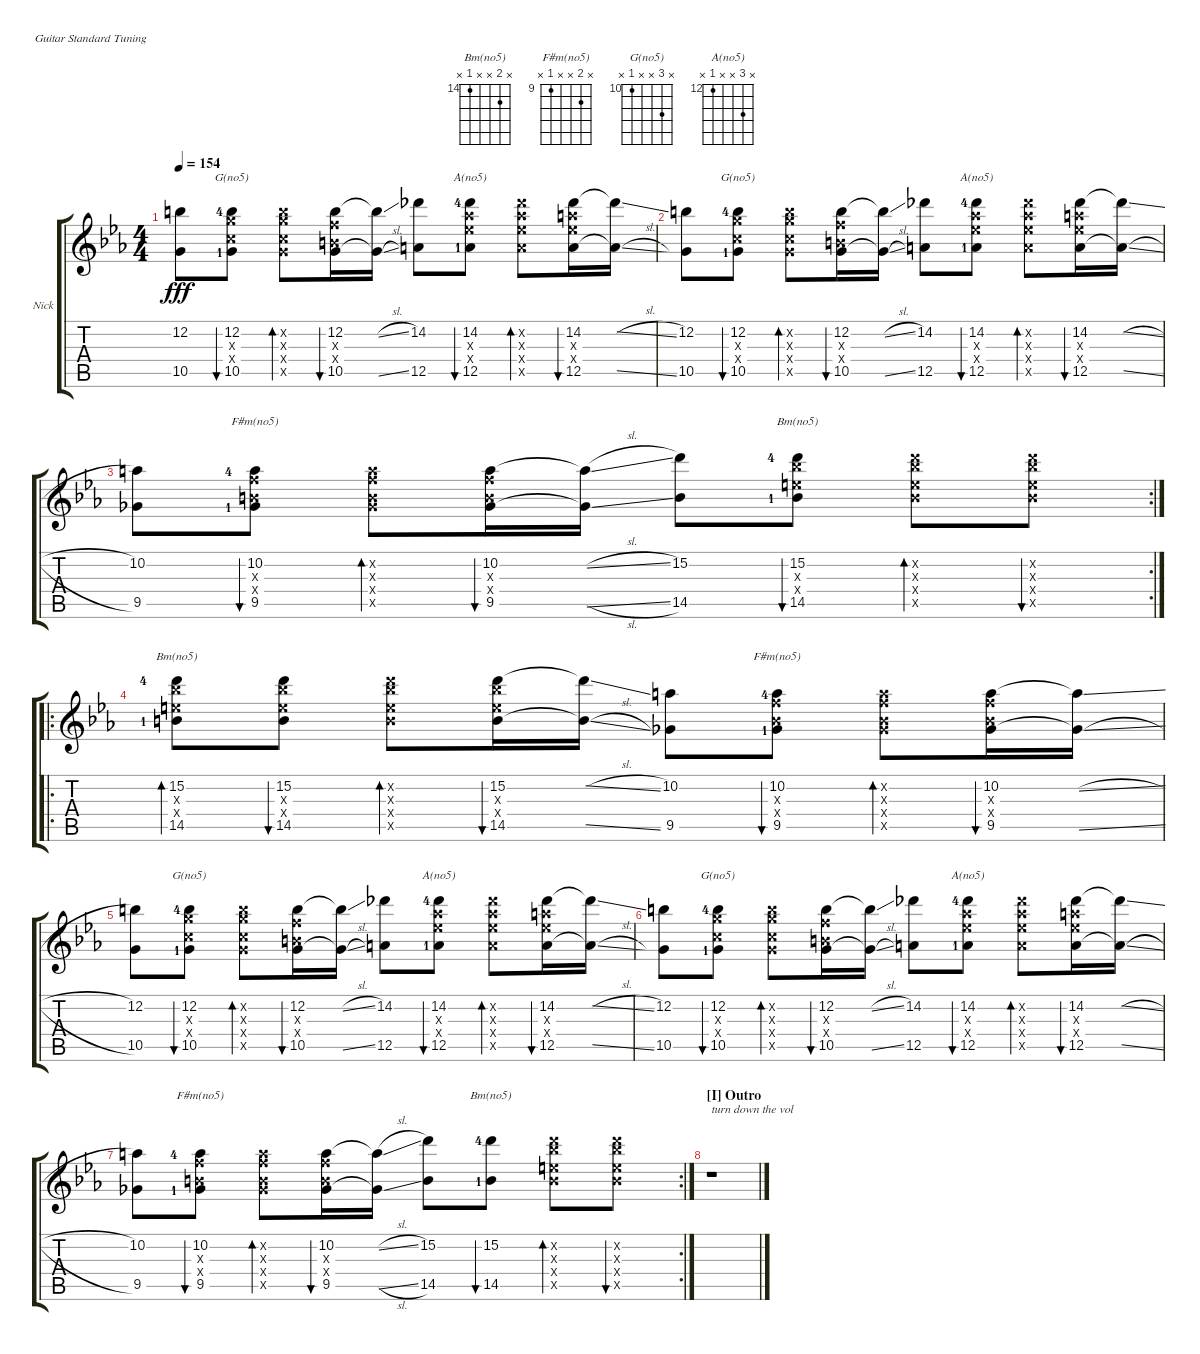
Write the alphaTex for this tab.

\defaultSystemsLayout 4
\bracketExtendMode groupsimilarinstruments
\firstSystemTrackNameOrientation horizontal
\otherSystemsTrackNameOrientation horizontal
\track ("Lead Guitar" "Nick") {instrument distortionguitar}
\staff {score tabs}
\tuning (E4 B3 G3 D3 A2 E2)
\chord ("Bm(no5)" x 15 x x 14 x) {firstfret 14}
\chord ("F#m(no5)" x 10 x x 9 x) {firstfret 9}
\chord ("G(no5)" x 12 x x 10 x) {firstfret 10}
\chord ("A(no5)" x 14 x x 12 x) {firstfret 12}
\ts (4 4)
\tempo 154
\clef g2
\ks eb
(12.2 10.5).8{dy fff} (12.2{lf 5} 10.5{lf 2} 10.4{x} 12.3{x}).8{bu 65 ch "G(no5)"} (12.2{x} 10.5{x} 12.3{x} 10.4{x}).8{bd 53} (12.2 10.5 10.3{x} 9.4{x}).16{bu 34} (12.2{sl t} 10.5{sl t}).16 (14.2 12.5).8 (14.2{lf 5} 13.3{x} 13.4{x} 12.5{lf 2}).8{bu 41 ch "A(no5)"} (14.2{x} 13.3{x} 13.4{x} 12.5{x}).8{bd 48} (14.2 12.5 14.3{x} 13.4{x}).16{bu 49} (14.2{sl t} 12.5{sl t}).16 |
(12.2 10.5).8 (12.2{lf 5} 10.5{lf 2} 10.4{x} 12.3{x}).8{bu 48 ch "G(no5)"} (12.2{x} 10.5{x} 12.3{x} 10.4{x}).8{bd 42} (12.2 10.5 10.3{x} 9.4{x}).16{bu 35} (12.2{sl t} 10.5{sl t}).16 (14.2 12.5).8 (14.2{lf 5} 13.3{x} 13.4{x} 12.5{lf 2}).8{bu 51 ch "A(no5)"} (14.2{x} 13.3{x} 13.4{x} 12.5{x}).8{bd 44} (14.2 12.5 14.3{x} 13.4{x}).16{bu 44} (14.2{sl t} 12.5{sl t}).16 |
\rc 2
(9.5 10.2).8 (9.5{lf 2} 10.2{lf 5} 10.3{x} 9.4{x}).8{bu 45 ch "F#m(no5)"} (9.5{x} 10.2{x} 10.3{x} 9.4{x}).8{bd 40} (9.5 10.2 10.3{x} 9.4{x}).16{bu 41} (9.5{sl t} 10.2{sl t}).16 (15.2 14.5).8 (15.2{lf 5} 14.5{lf 2} 14.4{x} 15.3{x}).8{bu 39 ch "Bm(no5)"} (15.2{x} 14.5{x} 14.4{x} 15.3{x}).8{bd 44} (15.2{x} 14.5{x} 14.4{x} 15.3{x}).8{bu 34} |
\ro
(15.2{lf 5} 14.5{lf 2} 15.3{x} 14.4{x}).8{bd 55 ch "Bm(no5)"} (15.2 14.5 15.3{x} 14.4{x}).8{bu 40} (15.2{x} 14.5{x} 15.3{x} 14.4{x}).8{bd 37} (15.2 14.5 15.3{x} 14.4{x}).16{bu 44} (15.2{sl t} 14.5{sl t}).16 (10.2 9.5).8 (10.2{lf 5} 9.5{lf 2} 10.3{x} 9.4{x}).8{bu 51 ch "F#m(no5)"} (10.2{x} 9.5{x} 10.3{x} 9.4{x}).8{bd 48} (10.2 9.5 10.3{x} 9.4{x}).16{bu 47} (10.2{sl t} 9.5{sl t}).16 |
(12.2 10.5).8 (12.2{lf 5} 10.5{lf 2} 10.4{x} 12.3{x}).8{bu 65 ch "G(no5)"} (12.2{x} 10.5{x} 12.3{x} 10.4{x}).8{bd 53} (12.2 10.5 10.3{x} 9.4{x}).16{bu 34} (12.2{sl t} 10.5{sl t}).16 (14.2 12.5).8 (14.2{lf 5} 13.3{x} 13.4{x} 12.5{lf 2}).8{bu 41 ch "A(no5)"} (14.2{x} 13.3{x} 13.4{x} 12.5{x}).8{bd 48} (14.2 12.5 14.3{x} 13.4{x}).16{bu 49} (14.2{sl t} 12.5{sl t}).16 |
(12.2 10.5).8 (12.2{lf 5} 10.5{lf 2} 10.4{x} 12.3{x}).8{bu 48 ch "G(no5)"} (12.2{x} 10.5{x} 12.3{x} 10.4{x}).8{bd 42} (12.2 10.5 10.3{x} 9.4{x}).16{bu 35} (12.2{sl t} 10.5{sl t}).16 (14.2 12.5).8 (14.2{lf 5} 13.3{x} 13.4{x} 12.5{lf 2}).8{bu 51 ch "A(no5)"} (14.2{x} 13.3{x} 13.4{x} 12.5{x}).8{bd 44} (14.2 12.5 14.3{x} 13.4{x}).16{bu 44} (14.2{sl t} 12.5{sl t}).16 |
\rc 2
(9.5 10.2).8 (9.5{lf 2} 10.2{lf 5} 10.3{x} 9.4{x}).8{bu 45 ch "F#m(no5)"} (9.5{x} 10.2{x} 10.3{x} 9.4{x}).8{bd 40} (9.5 10.2 10.3{x} 9.4{x}).16{bu 41} (9.5{sl t} 10.2{sl t}).16 (15.2 14.5).8 (15.2{lf 5} 14.5{lf 2}).8{bu 39 ch "Bm(no5)"} (15.2{x} 14.5{x} 14.4{x} 15.3{x}).8{bd 44} (15.2{x} 14.5{x} 14.4{x} 15.3{x}).8{bu 34} |
\section ("I" "Outro")
\scale
0.53946 r.1{txt "turn down the vol"}
